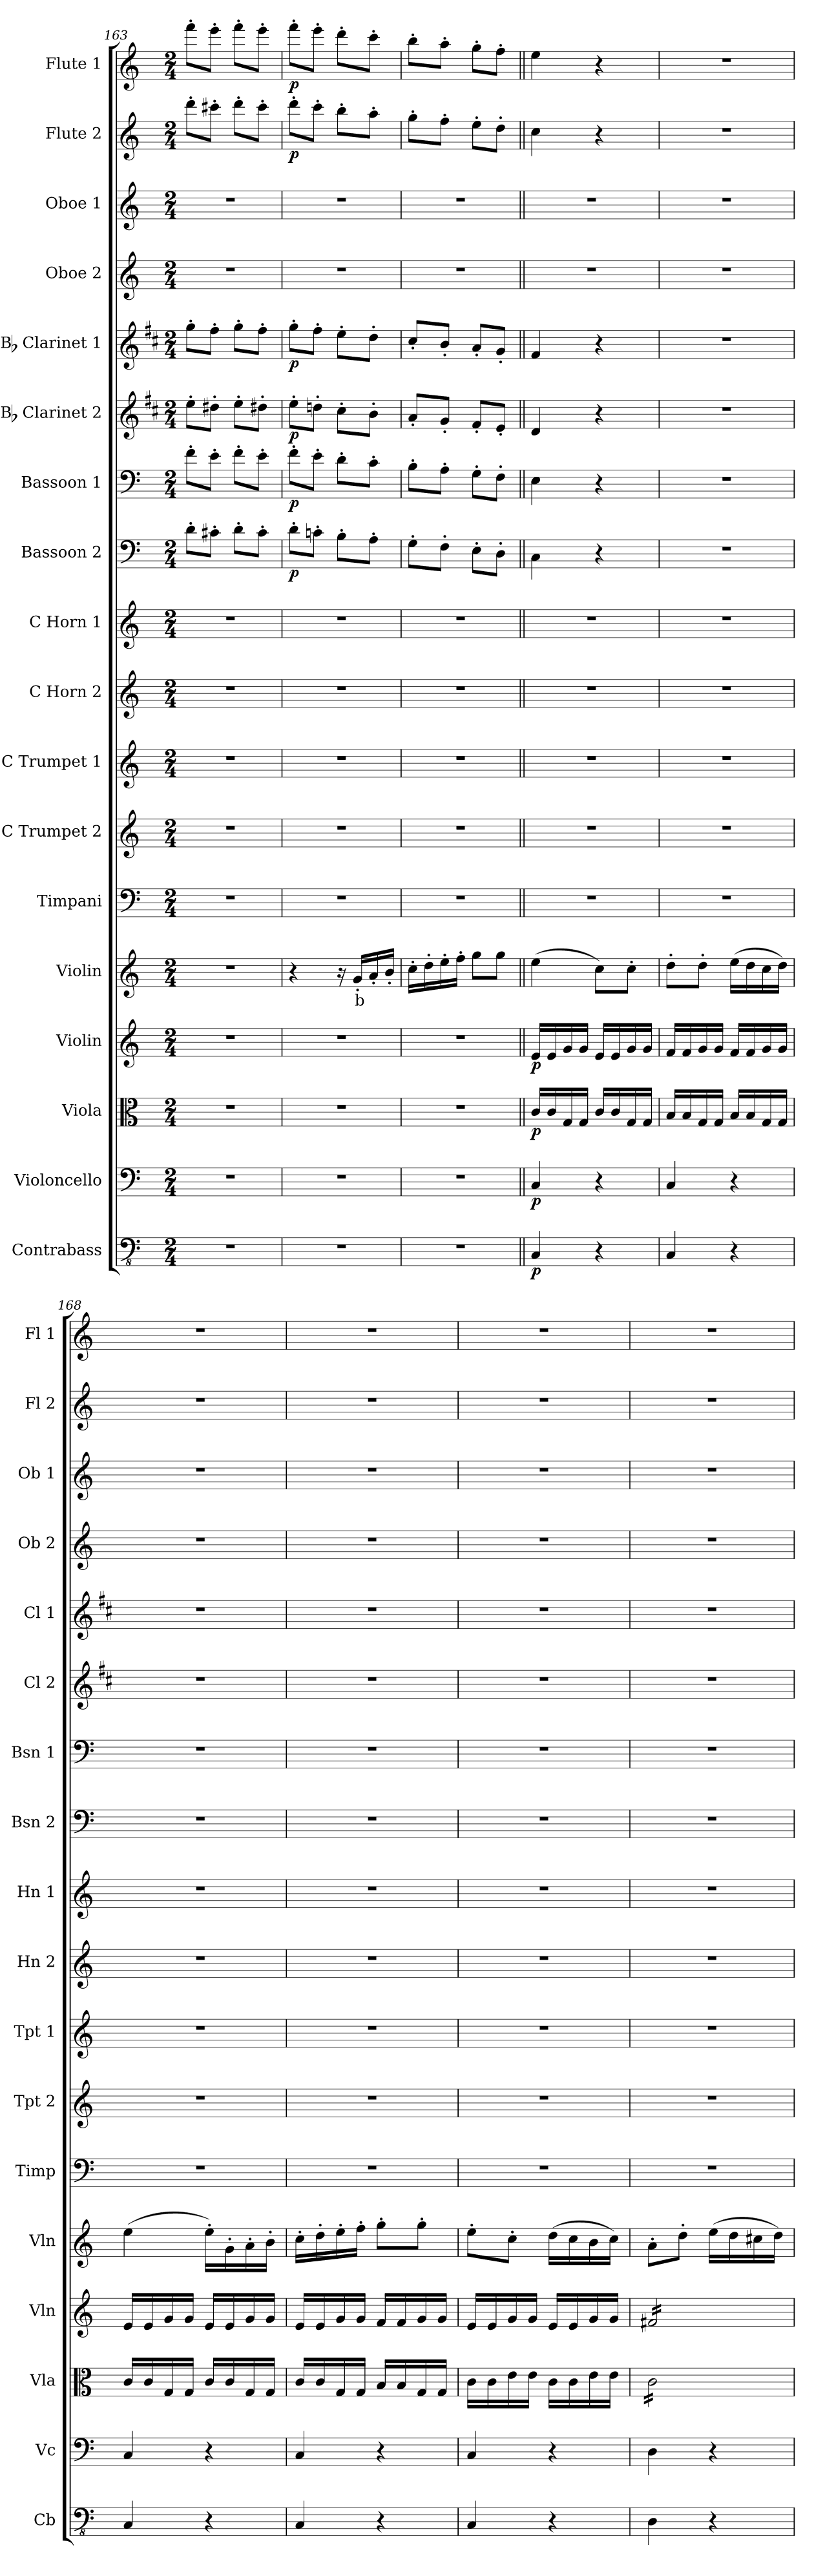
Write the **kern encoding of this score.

**kern	**dynam	**kern	**dynam	**kern	**dynam	**kern	**dynam	**kern	**text	**dynam	**kern	**kern	**kern	**kern	**kern	**kern	**dynam	**kern	**dynam	**kern	**dynam	**kern	**dynam	**kern	**kern	**kern	**dynam	**kern	**dynam
*part18	*part18	*part17	*part17	*part16	*part16	*part15	*part15	*part14	*part14	*part14	*part13	*part12	*part11	*part10	*part9	*part8	*part8	*part7	*part7	*part6	*part6	*part5	*part5	*part4	*part3	*part2	*part2	*part1	*part1
*staff18	*staff18	*staff17	*staff17	*staff16	*staff16	*staff15	*staff15	*staff14	*staff14	*staff14	*staff13	*staff12	*staff11	*staff10	*staff9	*staff8	*staff8	*staff7	*staff7	*staff6	*staff6	*staff5	*staff5	*staff4	*staff3	*staff2	*staff2	*staff1	*staff1
*I"Contrabass	*	*I"Violoncello	*	*I"Viola	*	*I"Violin	*	*I"Violin	*	*	*I"Timpani	*I"C Trumpet 2	*I"C Trumpet 1	*I"C Horn 2	*I"C Horn 1	*I"Bassoon 2	*	*I"Bassoon 1	*	*I"Bb Clarinet 2	*	*I"Bb Clarinet 1	*	*I"Oboe 2	*I"Oboe 1	*I"Flute 2	*	*I"Flute 1	*
*I'Cb	*	*I'Vc	*	*I'Vla	*	*I'Vln	*	*I'Vln	*	*	*I'Timp	*I'Tpt 2	*I'Tpt 1	*I'Hn 2	*I'Hn 1	*I'Bsn 2	*	*I'Bsn 1	*	*I'Cl 2	*	*I'Cl 1	*	*I'Ob 2	*I'Ob 1	*I'Fl 2	*	*I'Fl 1	*
*clefFv4	*	*clefF4	*	*clefC3	*	*clefG2	*	*clefG2	*	*	*clefF4	*clefG2	*clefG2	*clefG2	*clefG2	*clefF4	*	*clefF4	*	*clefG2	*	*clefG2	*	*clefG2	*clefG2	*clefG2	*	*clefG2	*
*	*	*	*	*	*	*	*	*	*	*	*	*	*	*ITrd7c12	*ITrd7c12	*	*	*	*	*ITrd1c2	*	*ITrd1c2	*	*	*	*	*	*	*
*k[]	*	*k[]	*	*k[]	*	*k[]	*	*k[]	*	*	*k[]	*k[]	*k[]	*k[]	*k[]	*k[]	*	*k[]	*	*k[]	*	*k[]	*	*k[]	*k[]	*k[]	*	*k[]	*
*M2/4	*	*M2/4	*	*M2/4	*	*M2/4	*	*M2/4	*	*	*M2/4	*M2/4	*M2/4	*M2/4	*M2/4	*M2/4	*	*M2/4	*	*M2/4	*	*M2/4	*	*M2/4	*M2/4	*M2/4	*	*M2/4	*
=163	=163	=163	=163	=163	=163	=163	=163	=163	=163	=163	=163	=163	=163	=163	=163	=163	=163	=163	=163	=163	=163	=163	=163	=163	=163	=163	=163	=163	=163
2r	.	2r	.	2r	.	2r	.	2r	.	.	2r	2r	2r	2r	2r	8d'\L	.	8f'\L	.	8dd'\L	.	8ff'\L	.	2r	2r	8ddd'\L	.	8fff'\L	.
.	.	.	.	.	.	.	.	.	.	.	.	.	.	.	.	8c#X'\J	.	8e'\J	.	8cc#X'\J	.	8ee'\J	.	.	.	8ccc#X'\J	.	8eee'\J	.
.	.	.	.	.	.	.	.	.	.	.	.	.	.	.	.	8d'\L	.	8f'\L	.	8dd'\L	.	8ff'\L	.	.	.	8ddd'\L	.	8fff'\L	.
.	.	.	.	.	.	.	.	.	.	.	.	.	.	.	.	8c#'\J	.	8e'\J	.	8cc#X'\J	.	8ee'\J	.	.	.	8ccc#'\J	.	8eee'\J	.
=164	=164	=164	=164	=164	=164	=164	=164	=164	=164	=164	=164	=164	=164	=164	=164	=164	=164	=164	=164	=164	=164	=164	=164	=164	=164	=164	=164	=164	=164
!	!	!	!	!	!	!	!	!	!	!	!	!	!	!	!	!	!LO:DY:b	!	!LO:DY:b	!	!LO:DY:b	!	!LO:DY:b	!	!	!	!LO:DY:b	!	!LO:DY:b
2r	.	2r	.	2r	.	2r	.	4r	.	.	2r	2r	2r	2r	2r	8d'\L	p	8f'\L	p	8dd'\L	p	8ff'\L	p	2r	2r	8ddd'\L	p	8fff'\L	p
.	.	.	.	.	.	.	.	.	.	.	.	.	.	.	.	8cn'\J	.	8e'\J	.	8ccn'\J	.	8ee'\J	.	.	.	8ccc'\J	.	8eee'\J	.
.	.	.	.	.	.	.	.	16r	.	.	.	.	.	.	.	8B'\L	.	8d'\L	.	8b'\L	.	8dd'\L	.	.	.	8bb'\L	.	8ddd'\L	.
!	!	!	!	!	!	!	!	!	!	!LO:DY:b	!	!	!	!	!	!	!	!	!	!	!	!	!	!	!	!	!	!	!
!	!	!	!	!	!	!	!	!	!	!LO:DY:n=1:b	!	!	!	!	!	!	!	!	!	!	!	!	!	!	!	!	!	!	!
.	.	.	.	.	.	.	.	16g'LL	b	p mf	.	.	.	.	.	.	.	.	.	.	.	.	.	.	.	.	.	.	.
.	.	.	.	.	.	.	.	16a'	.	.	.	.	.	.	.	8A'\J	.	8c'\J	.	8a'\J	.	8cc'\J	.	.	.	8aa'\J	.	8ccc'\J	.
.	.	.	.	.	.	.	.	16b'JJ	.	.	.	.	.	.	.	.	.	.	.	.	.	.	.	.	.	.	.	.	.
=165	=165	=165	=165	=165	=165	=165	=165	=165	=165	=165	=165	=165	=165	=165	=165	=165	=165	=165	=165	=165	=165	=165	=165	=165	=165	=165	=165	=165	=165
2r	.	2r	.	2r	.	2r	.	16cc'LL	.	.	2r	2r	2r	2r	2r	8G'\L	.	8B'\L	.	8g'/L	.	8b'/L	.	2r	2r	8gg'\L	.	8bb'\L	.
.	.	.	.	.	.	.	.	16dd'	.	.	.	.	.	.	.	.	.	.	.	.	.	.	.	.	.	.	.	.	.
.	.	.	.	.	.	.	.	16ee'	.	.	.	.	.	.	.	8F'\J	.	8A'\J	.	8f'/J	.	8a'/J	.	.	.	8ff'\J	.	8aa'\J	.
.	.	.	.	.	.	.	.	16ff'JJ	.	.	.	.	.	.	.	.	.	.	.	.	.	.	.	.	.	.	.	.	.
.	.	.	.	.	.	.	.	8ggL	.	.	.	.	.	.	.	8E'\L	.	8G'\L	.	8e'/L	.	8g'/L	.	.	.	8ee'\L	.	8gg'\L	.
.	.	.	.	.	.	.	.	8ggJ	.	.	.	.	.	.	.	8D'\J	.	8F'\J	.	8d'/J	.	8f'/J	.	.	.	8dd'\J	.	8ff'\J	.
=166||	=166||	=166||	=166||	=166||	=166||	=166||	=166||	=166||	=166||	=166||	=166||	=166||	=166||	=166||	=166||	=166||	=166||	=166||	=166||	=166||	=166||	=166||	=166||	=166||	=166||	=166||	=166||	=166||	=166||
!	!LO:DY:b	!	!LO:DY:b	!	!LO:DY:b	!	!LO:DY:b	!	!	!	!	!	!	!	!	!	!	!	!	!	!	!	!	!	!	!	!	!	!
4CC	p	4C	p	16cLL	p	16eLL	p	(4ee	.	.	2r	2r	2r	2r	2r	4C\	.	4E\	.	4c/	.	4e/	.	2r	2r	4cc\	.	4ee\	.
.	.	.	.	16c	.	16e	.	.	.	.	.	.	.	.	.	.	.	.	.	.	.	.	.	.	.	.	.	.	.
.	.	.	.	16G	.	16g	.	.	.	.	.	.	.	.	.	.	.	.	.	.	.	.	.	.	.	.	.	.	.
.	.	.	.	16GJJ	.	16gJJ	.	.	.	.	.	.	.	.	.	.	.	.	.	.	.	.	.	.	.	.	.	.	.
4r	.	4r	.	16cLL	.	16eLL	.	8ccL)	.	.	.	.	.	.	.	4r	.	4r	.	4r	.	4r	.	.	.	4r	.	4r	.
.	.	.	.	16c	.	16e	.	.	.	.	.	.	.	.	.	.	.	.	.	.	.	.	.	.	.	.	.	.	.
.	.	.	.	16G	.	16g	.	8cc'J	.	.	.	.	.	.	.	.	.	.	.	.	.	.	.	.	.	.	.	.	.
.	.	.	.	16GJJ	.	16gJJ	.	.	.	.	.	.	.	.	.	.	.	.	.	.	.	.	.	.	.	.	.	.	.
=167	=167	=167	=167	=167	=167	=167	=167	=167	=167	=167	=167	=167	=167	=167	=167	=167	=167	=167	=167	=167	=167	=167	=167	=167	=167	=167	=167	=167	=167
4CC	.	4C	.	16BLL	.	16fLL	.	8dd'L	.	.	2r	2r	2r	2r	2r	2r	.	2r	.	2r	.	2r	.	2r	2r	2r	.	2r	.
.	.	.	.	16B	.	16f	.	.	.	.	.	.	.	.	.	.	.	.	.	.	.	.	.	.	.	.	.	.	.
.	.	.	.	16G	.	16g	.	8dd'J	.	.	.	.	.	.	.	.	.	.	.	.	.	.	.	.	.	.	.	.	.
.	.	.	.	16GJJ	.	16gJJ	.	.	.	.	.	.	.	.	.	.	.	.	.	.	.	.	.	.	.	.	.	.	.
4r	.	4r	.	16BLL	.	16fLL	.	(16eeLL	.	.	.	.	.	.	.	.	.	.	.	.	.	.	.	.	.	.	.	.	.
.	.	.	.	16B	.	16f	.	16dd	.	.	.	.	.	.	.	.	.	.	.	.	.	.	.	.	.	.	.	.	.
.	.	.	.	16G	.	16g	.	16cc	.	.	.	.	.	.	.	.	.	.	.	.	.	.	.	.	.	.	.	.	.
.	.	.	.	16GJJ	.	16gJJ	.	16ddJJ)	.	.	.	.	.	.	.	.	.	.	.	.	.	.	.	.	.	.	.	.	.
=168	=168	=168	=168	=168	=168	=168	=168	=168	=168	=168	=168	=168	=168	=168	=168	=168	=168	=168	=168	=168	=168	=168	=168	=168	=168	=168	=168	=168	=168
4CC	.	4C	.	16cLL	.	16eLL	.	(4ee	.	.	2r	2r	2r	2r	2r	2r	.	2r	.	2r	.	2r	.	2r	2r	2r	.	2r	.
.	.	.	.	16c	.	16e	.	.	.	.	.	.	.	.	.	.	.	.	.	.	.	.	.	.	.	.	.	.	.
.	.	.	.	16G	.	16g	.	.	.	.	.	.	.	.	.	.	.	.	.	.	.	.	.	.	.	.	.	.	.
.	.	.	.	16GJJ	.	16gJJ	.	.	.	.	.	.	.	.	.	.	.	.	.	.	.	.	.	.	.	.	.	.	.
4r	.	4r	.	16cLL	.	16eLL	.	16ee'LL)	.	.	.	.	.	.	.	.	.	.	.	.	.	.	.	.	.	.	.	.	.
.	.	.	.	16c	.	16e	.	16g'	.	.	.	.	.	.	.	.	.	.	.	.	.	.	.	.	.	.	.	.	.
.	.	.	.	16G	.	16g	.	16a'	.	.	.	.	.	.	.	.	.	.	.	.	.	.	.	.	.	.	.	.	.
.	.	.	.	16GJJ	.	16gJJ	.	16b'JJ	.	.	.	.	.	.	.	.	.	.	.	.	.	.	.	.	.	.	.	.	.
=169	=169	=169	=169	=169	=169	=169	=169	=169	=169	=169	=169	=169	=169	=169	=169	=169	=169	=169	=169	=169	=169	=169	=169	=169	=169	=169	=169	=169	=169
4CC	.	4C	.	16cLL	.	16eLL	.	16cc'LL	.	.	2r	2r	2r	2r	2r	2r	.	2r	.	2r	.	2r	.	2r	2r	2r	.	2r	.
.	.	.	.	16c	.	16e	.	16dd'	.	.	.	.	.	.	.	.	.	.	.	.	.	.	.	.	.	.	.	.	.
.	.	.	.	16G	.	16g	.	16ee'	.	.	.	.	.	.	.	.	.	.	.	.	.	.	.	.	.	.	.	.	.
.	.	.	.	16GJJ	.	16gJJ	.	16ff'JJ	.	.	.	.	.	.	.	.	.	.	.	.	.	.	.	.	.	.	.	.	.
4r	.	4r	.	16BLL	.	16fLL	.	8gg'L	.	.	.	.	.	.	.	.	.	.	.	.	.	.	.	.	.	.	.	.	.
.	.	.	.	16B	.	16f	.	.	.	.	.	.	.	.	.	.	.	.	.	.	.	.	.	.	.	.	.	.	.
.	.	.	.	16G	.	16g	.	8gg'J	.	.	.	.	.	.	.	.	.	.	.	.	.	.	.	.	.	.	.	.	.
.	.	.	.	16GJJ	.	16gJJ	.	.	.	.	.	.	.	.	.	.	.	.	.	.	.	.	.	.	.	.	.	.	.
=170	=170	=170	=170	=170	=170	=170	=170	=170	=170	=170	=170	=170	=170	=170	=170	=170	=170	=170	=170	=170	=170	=170	=170	=170	=170	=170	=170	=170	=170
4CC	.	4C	.	16cLL	.	16eLL	.	8ee'L	.	.	2r	2r	2r	2r	2r	2r	.	2r	.	2r	.	2r	.	2r	2r	2r	.	2r	.
.	.	.	.	16c	.	16e	.	.	.	.	.	.	.	.	.	.	.	.	.	.	.	.	.	.	.	.	.	.	.
.	.	.	.	16e	.	16g	.	8cc'J	.	.	.	.	.	.	.	.	.	.	.	.	.	.	.	.	.	.	.	.	.
.	.	.	.	16eJJ	.	16gJJ	.	.	.	.	.	.	.	.	.	.	.	.	.	.	.	.	.	.	.	.	.	.	.
4r	.	4r	.	16cLL	.	16eLL	.	(16ddLL	.	.	.	.	.	.	.	.	.	.	.	.	.	.	.	.	.	.	.	.	.
.	.	.	.	16c	.	16e	.	16cc	.	.	.	.	.	.	.	.	.	.	.	.	.	.	.	.	.	.	.	.	.
.	.	.	.	16e	.	16g	.	16b	.	.	.	.	.	.	.	.	.	.	.	.	.	.	.	.	.	.	.	.	.
.	.	.	.	16eJJ	.	16gJJ	.	16ccJJ)	.	.	.	.	.	.	.	.	.	.	.	.	.	.	.	.	.	.	.	.	.
=171	=171	=171	=171	=171	=171	=171	=171	=171	=171	=171	=171	=171	=171	=171	=171	=171	=171	=171	=171	=171	=171	=171	=171	=171	=171	=171	=171	=171	=171
*	*	*	*	*tremolo	*	*	*	*	*	*	*	*	*	*	*	*	*	*	*	*	*	*	*	*	*	*	*	*	*
*	*	*	*	*	*	*tremolo	*	*	*	*	*	*	*	*	*	*	*	*	*	*	*	*	*	*	*	*	*	*	*
4DD	.	4D	.	16cLL	.	16f#XLL	.	8a'L	.	.	2r	2r	2r	2r	2r	2r	.	2r	.	2r	.	2r	.	2r	2r	2r	.	2r	.
.	.	.	.	16c	.	16f#X	.	.	.	.	.	.	.	.	.	.	.	.	.	.	.	.	.	.	.	.	.	.	.
.	.	.	.	16c	.	16f#X	.	8dd'J	.	.	.	.	.	.	.	.	.	.	.	.	.	.	.	.	.	.	.	.	.
.	.	.	.	16c	.	16f#X	.	.	.	.	.	.	.	.	.	.	.	.	.	.	.	.	.	.	.	.	.	.	.
4r	.	4r	.	16c	.	16f#X	.	(16eeLL	.	.	.	.	.	.	.	.	.	.	.	.	.	.	.	.	.	.	.	.	.
.	.	.	.	16c	.	16f#X	.	16dd	.	.	.	.	.	.	.	.	.	.	.	.	.	.	.	.	.	.	.	.	.
.	.	.	.	16c	.	16f#X	.	16cc#X	.	.	.	.	.	.	.	.	.	.	.	.	.	.	.	.	.	.	.	.	.
.	.	.	.	16cJJ	.	16f#XJJ	.	16ddJJ)	.	.	.	.	.	.	.	.	.	.	.	.	.	.	.	.	.	.	.	.	.
*	*	*	*	*	*	*Xtremolo	*	*	*	*	*	*	*	*	*	*	*	*	*	*	*	*	*	*	*	*	*	*	*
*	*	*	*	*Xtremolo	*	*	*	*	*	*	*	*	*	*	*	*	*	*	*	*	*	*	*	*	*	*	*	*	*
=	=	=	=	=	=	=	=	=	=	=	=	=	=	=	=	=	=	=	=	=	=	=	=	=	=	=	=	=	=
*-	*-	*-	*-	*-	*-	*-	*-	*-	*-	*-	*-	*-	*-	*-	*-	*-	*-	*-	*-	*-	*-	*-	*-	*-	*-	*-	*-	*-	*-
